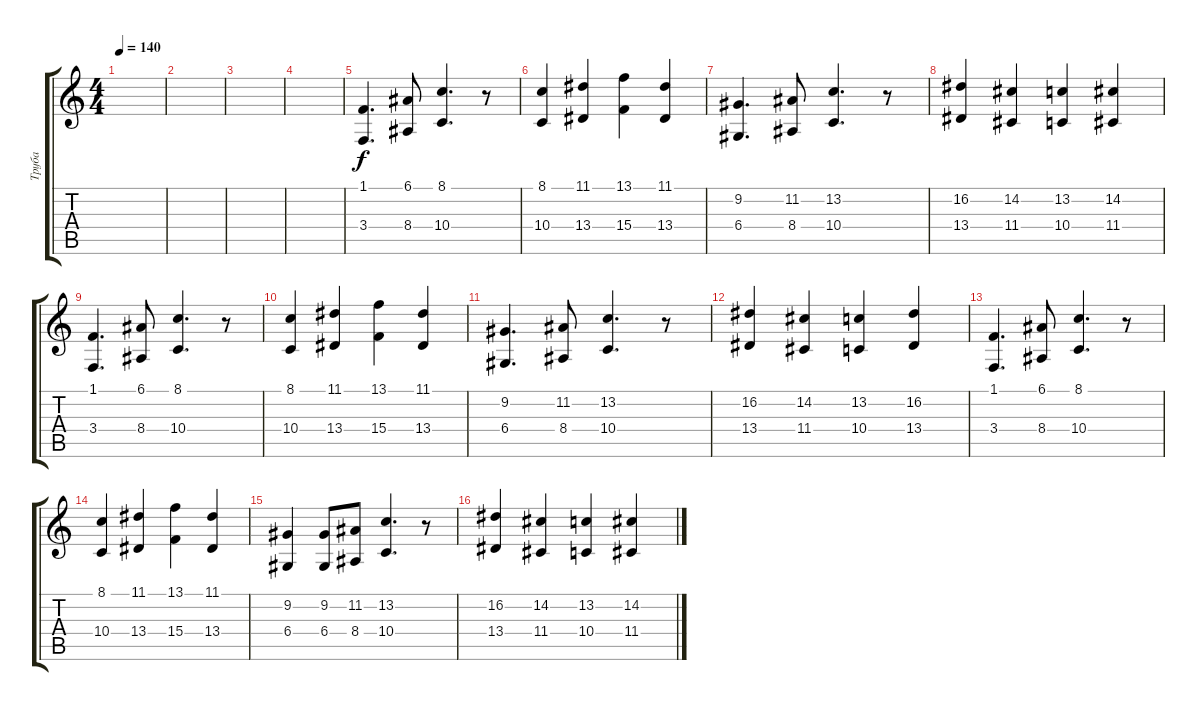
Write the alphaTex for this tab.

\track ("Труба" "Труба") {instrument trombone}
\staff {score tabs}
\tuning (E4 B3 G3 D3 A2 E2) {hide}
\ts (4 4)
\tempo 140
\clef g2
\ks c
|
|
|
|
(1.1 3.4).4{d} (6.1 8.4).8 (8.1 10.4).4{d} r.8 |
(8.1 10.4).4 (11.1 13.4).4 (13.1 15.4).4 (11.1 13.4).4 |
(9.2 6.4).4{d} (11.2 8.4).8 (13.2 10.4).4{d} r.8 |
(16.2 13.4).4 (14.2 11.4).4 (13.2 10.4).4 (14.2 11.4).4 |
(1.1 3.4).4{d} (6.1 8.4).8 (8.1 10.4).4{d} r.8 |
(8.1 10.4).4 (11.1 13.4).4 (13.1 15.4).4 (11.1 13.4).4 |
(9.2 6.4).4{d} (11.2 8.4).8 (13.2 10.4).4{d} r.8 |
(16.2 13.4).4 (14.2 11.4).4 (13.2 10.4).4 (16.2 13.4).4 |
(1.1 3.4).4{d} (6.1 8.4).8 (8.1 10.4).4{d} r.8 |
(8.1 10.4).4 (11.1 13.4).4 (13.1 15.4).4 (11.1 13.4).4 |
(9.2 6.4).4 (9.2 6.4).8 (11.2 8.4).8 (13.2 10.4).4{d} r.8 |
(16.2 13.4).4 (14.2 11.4).4 (13.2 10.4).4 (14.2 11.4).4
